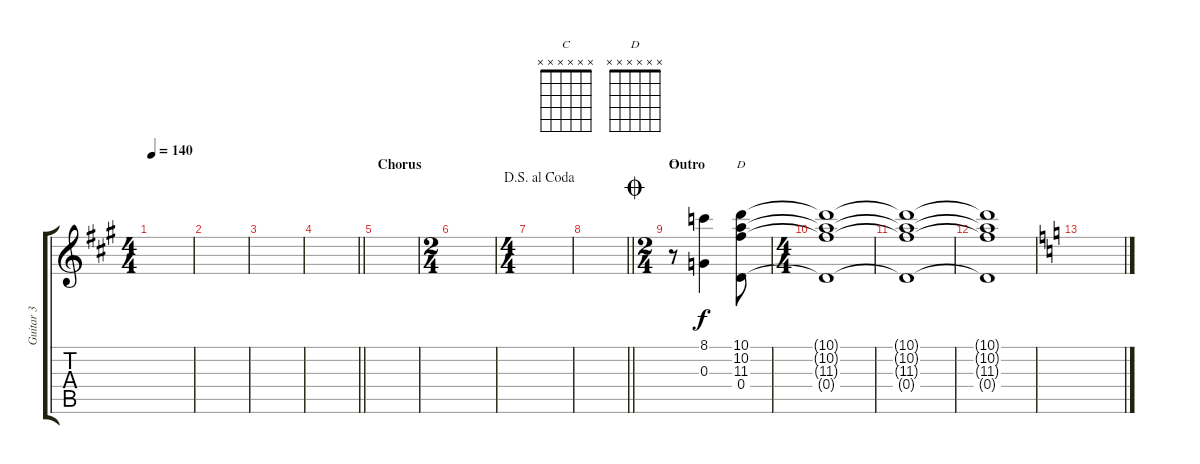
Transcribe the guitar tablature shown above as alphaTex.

\track ("Guitar 3" "Guitar 3") {instrument overdrivenguitar}
\staff {score tabs}
\tuning (E4 B3 G3 D3 A2 E2) {hide}
\chord ("C" x x x x x x)
\chord ("D" x x x x x x)
\ts (4 4)
\tempo 140
\clef g2
\ks a
|
|
|
\barLineRight lightlight
|
\section ("" "Chorus")
|
\ts (2 4)
|
\ts (4 4)
\jump dalsegnoalcoda
|
\barLineRight lightlight
|
\ts (2 4)
\section ("" "Outro")
\jump coda
r.8{ch "C"} (8.1 0.3).4 (10.1 10.2 11.3 0.4).8{ch "D"} |
\ts (4 4)
(10.1{t} 10.2{t} 11.3{t} 0.4{t}).1 |
(10.1{t} 10.2{t} 11.3{t} 0.4{t}).1 |
(10.1{t} 10.2{t} 11.3{t} 0.4{t}).1 |
\ks aminor
